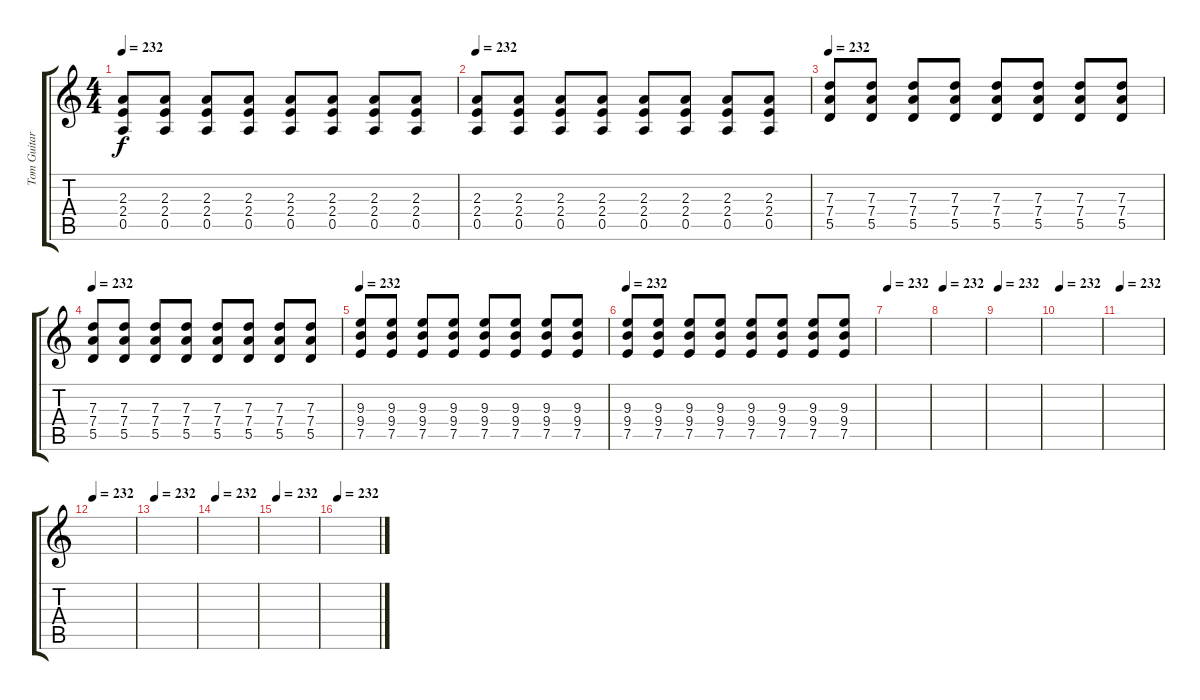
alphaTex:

\track ("Tom Guitar 2" "Tom Guitar") {instrument distortionguitar}
\staff {score tabs}
\tuning (E4 B3 G3 D3 A2 E2) {hide}
\ts (4 4)
\tempo 232
\clef g2
\ks c
(2.3 2.4 0.5).8{dy f volume 10 instrument distortionguitar} (2.3 2.4 0.5).8 (2.3 2.4 0.5).8 (2.3 2.4 0.5).8 (2.3 2.4 0.5).8 (2.3 2.4 0.5).8 (2.3 2.4 0.5).8 (2.3 2.4 0.5).8 |
\tempo 232
(2.3 2.4 0.5).8{instrument distortionguitar} (2.3 2.4 0.5).8 (2.3 2.4 0.5).8 (2.3 2.4 0.5).8 (2.3 2.4 0.5).8 (2.3 2.4 0.5).8 (2.3 2.4 0.5).8 (2.3 2.4 0.5).8 |
\tempo 232
(7.3 7.4 5.5).8{volume 10 instrument distortionguitar} (7.3 7.4 5.5).8 (7.3 7.4 5.5).8 (7.3 7.4 5.5).8 (7.3 7.4 5.5).8 (7.3 7.4 5.5).8 (7.3 7.4 5.5).8 (7.3 7.4 5.5).8 |
\tempo 232
(7.3 7.4 5.5).8{volume 10 instrument distortionguitar} (7.3 7.4 5.5).8 (7.3 7.4 5.5).8 (7.3 7.4 5.5).8 (7.3 7.4 5.5).8 (7.3 7.4 5.5).8 (7.3 7.4 5.5).8 (7.3 7.4 5.5).8 |
\tempo 232
(9.3 9.4 7.5).8{volume 10 instrument distortionguitar} (9.3 9.4 7.5).8 (9.3 9.4 7.5).8 (9.3 9.4 7.5).8 (9.3 9.4 7.5).8 (9.3 9.4 7.5).8 (9.3 9.4 7.5).8 (9.3 9.4 7.5).8 |
\tempo 232
(9.3 9.4 7.5).8{volume 10 instrument distortionguitar} (9.3 9.4 7.5).8 (9.3 9.4 7.5).8 (9.3 9.4 7.5).8 (9.3 9.4 7.5).8 (9.3 9.4 7.5).8 (9.3 9.4 7.5).8 (9.3 9.4 7.5).8 |
\tempo 232
|
\tempo 232
|
\tempo 232
|
\tempo 232
|
\tempo 232
|
\tempo 232
|
\tempo 232
|
\tempo 232
|
\tempo 232
|
\tempo 232
